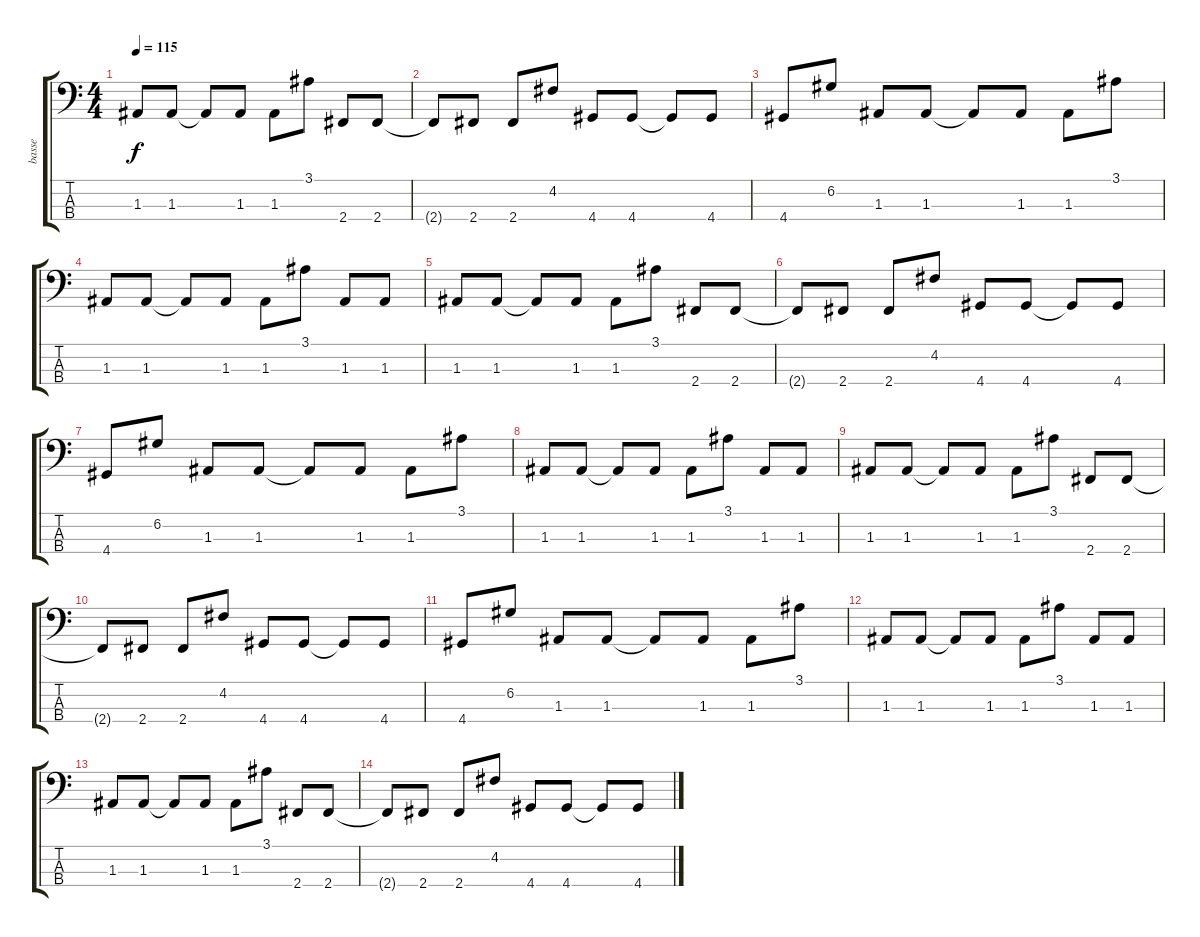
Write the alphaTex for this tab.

\track ("basse" "basse") {instrument electricbassfinger}
\staff {score tabs}
\tuning (G2 D2 A1 E1) {hide}
\ts (4 4)
\tempo 115
\clef f4
\ks c
1.3.8{dy f} 1.3.8 1.3{t}.8 1.3.8 1.3.8 3.1.8 2.4.8 2.4.8 |
2.4{t}.8 2.4.8 2.4.8 4.2.8 4.4.8 4.4.8 4.4{t}.8 4.4.8 |
4.4.8 6.2.8 1.3.8 1.3.8 1.3{t}.8 1.3.8 1.3.8 3.1.8 |
1.3.8 1.3.8 1.3{t}.8 1.3.8 1.3.8 3.1.8 1.3.8 1.3.8 |
1.3.8 1.3.8 1.3{t}.8 1.3.8 1.3.8 3.1.8 2.4.8 2.4.8 |
2.4{t}.8 2.4.8 2.4.8 4.2.8 4.4.8 4.4.8 4.4{t}.8 4.4.8 |
4.4.8 6.2.8 1.3.8 1.3.8 1.3{t}.8 1.3.8 1.3.8 3.1.8 |
1.3.8 1.3.8 1.3{t}.8 1.3.8 1.3.8 3.1.8 1.3.8 1.3.8 |
1.3.8 1.3.8 1.3{t}.8 1.3.8 1.3.8 3.1.8 2.4.8 2.4.8 |
2.4{t}.8 2.4.8 2.4.8 4.2.8 4.4.8 4.4.8 4.4{t}.8 4.4.8 |
4.4.8 6.2.8 1.3.8 1.3.8 1.3{t}.8 1.3.8 1.3.8 3.1.8 |
1.3.8 1.3.8 1.3{t}.8 1.3.8 1.3.8 3.1.8 1.3.8 1.3.8 |
1.3.8 1.3.8 1.3{t}.8 1.3.8 1.3.8 3.1.8 2.4.8 2.4.8 |
2.4{t}.8 2.4.8 2.4.8 4.2.8 4.4.8 4.4.8 4.4{t}.8 4.4.8
